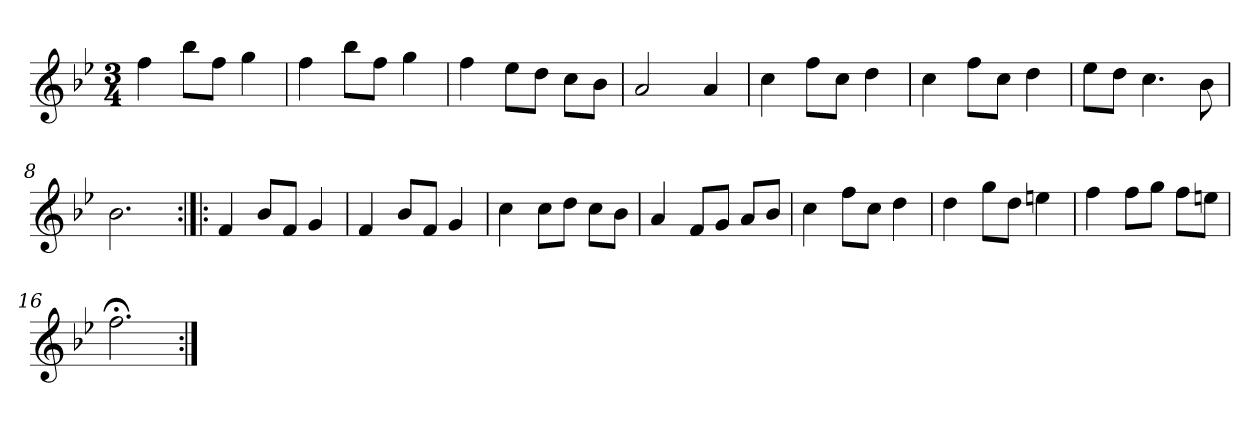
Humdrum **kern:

**kern
*part1
*staff1
*clefG2
*k[b-e-]
*F:mix
*M3/4
*MM120
=1
4ff
8bb-\L
8ff\J
4gg
=2
4ff
8bb-\L
8ff\J
4gg
=3
4ff
8ee-\L
8dd\J
8cc\L
8b-\J
=4
2a
4a
=5
4cc
8ff\L
8cc\J
4dd
=6
4cc
8ff\L
8cc\J
4dd
=7
8ee-\L
8dd\J
4.cc
8b-
=8
2.b-
=9:|!|:
4f
8b-/L
8f/J
4g
=10
4f
8b-/L
8f/J
4g
=11
4cc
8cc\L
8dd\J
8cc\L
8b-\J
=12
4a
8f/L
8g/J
8a/L
8b-/J
=13
4cc
8ff\L
8cc\J
4dd
=14
4dd
8gg\L
8dd\J
4een
=15
4ff
8ff\L
8gg\J
8ff\L
8een\J
=16
2.ff;<
=:|!
*-
